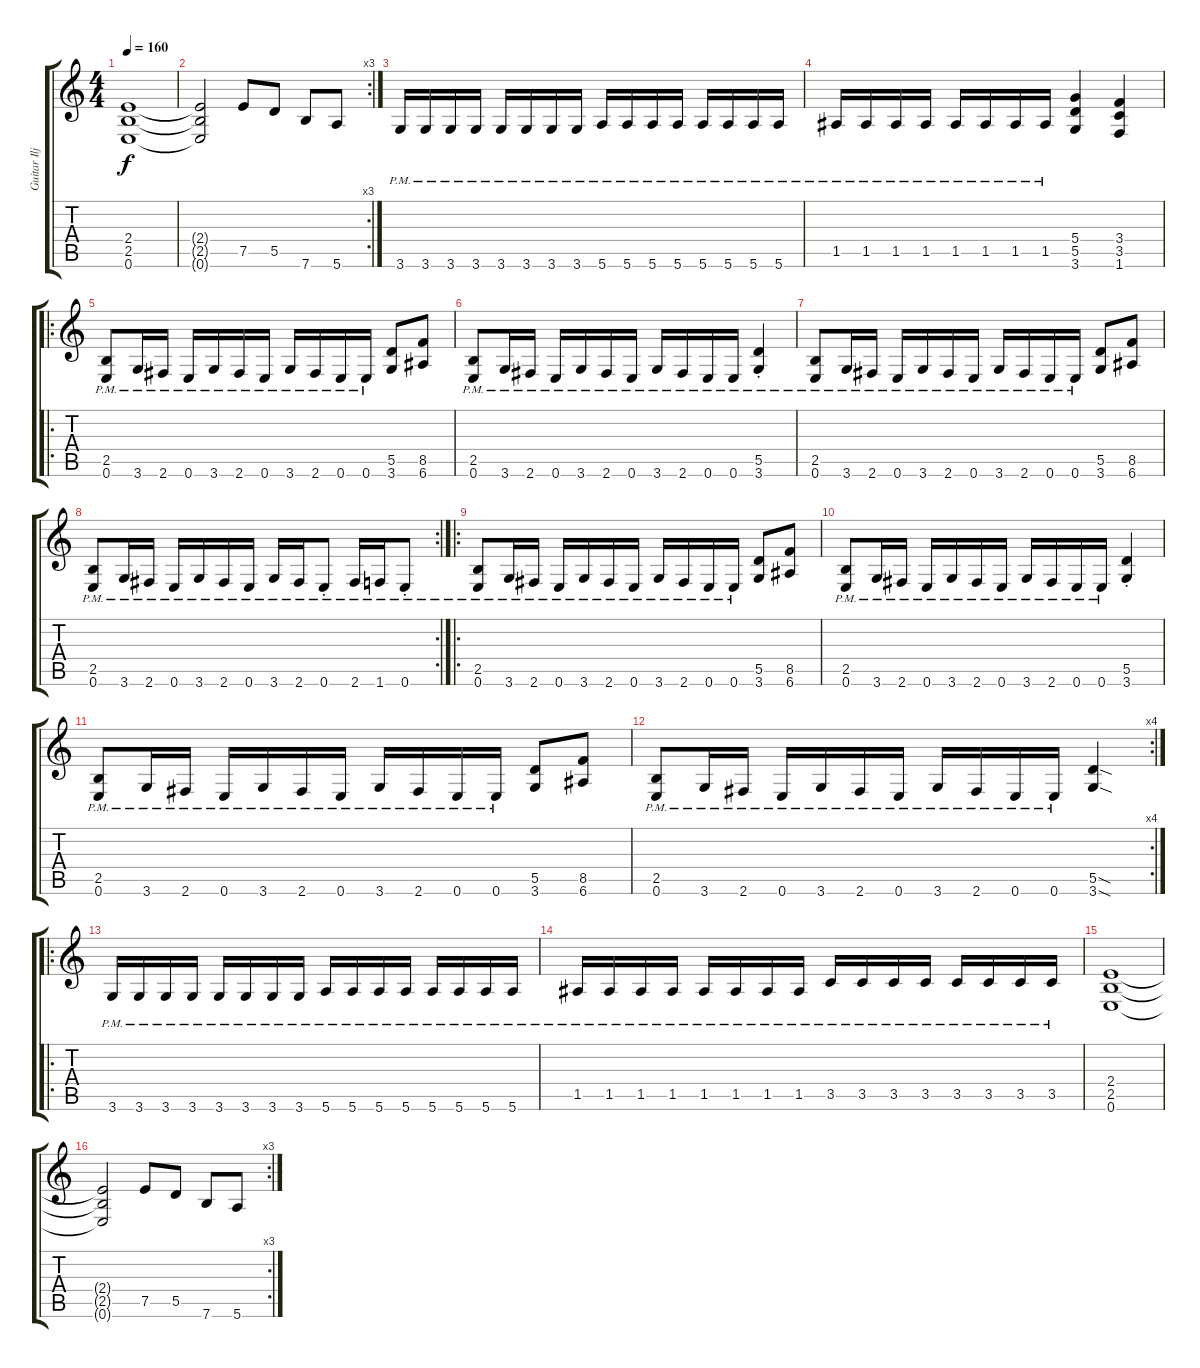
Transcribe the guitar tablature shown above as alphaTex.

\track ("Guitar Ilja " "Guitar Ilj") {instrument distortionguitar}
\staff {score tabs}
\tuning (E4 B3 G3 D3 A2 E2) {hide}
\ts (4 4)
\tempo 160
\clef g2
\ks c
(2.4 2.5 0.6).1{dy f} |
\rc 3
(2.4{t} 2.5{t} 0.6{t}).2 7.5.8 5.5.8 7.6.8 5.6.8 |
3.6{pm}.16 3.6{pm}.16 3.6{pm}.16 3.6{pm}.16 3.6{pm}.16 3.6{pm}.16 3.6{pm}.16 3.6{pm}.16 5.6{pm}.16 5.6{pm}.16 5.6{pm}.16 5.6{pm}.16 5.6{pm}.16 5.6{pm}.16 5.6{pm}.16 5.6{pm}.16 |
1.5{pm}.16 1.5{pm}.16 1.5{pm}.16 1.5{pm}.16 1.5{pm}.16 1.5{pm}.16 1.5{pm}.16 1.5{pm}.16 (5.4 5.5 3.6).4 (3.4 3.5 1.6).4 |
\ro
(2.5{pm} 0.6{pm}).8 3.6{pm}.16 2.6{pm}.16 0.6{pm}.16 3.6{pm}.16 2.6{pm}.16 0.6{pm}.16 3.6{pm}.16 2.6{pm}.16 0.6{pm}.16 0.6{pm}.16 (5.5 3.6).8 (8.5 6.6).8 |
(2.5{pm} 0.6{pm}).8 3.6{pm}.16 2.6{pm}.16 0.6{pm}.16 3.6{pm}.16 2.6{pm}.16 0.6{pm}.16 3.6{pm}.16 2.6{pm}.16 0.6{pm}.16 0.6{pm}.16 (5.5{pm st} 3.6{pm st}).4 |
(2.5{pm} 0.6{pm}).8 3.6{pm}.16 2.6{pm}.16 0.6{pm}.16 3.6{pm}.16 2.6{pm}.16 0.6{pm}.16 3.6{pm}.16 2.6{pm}.16 0.6{pm}.16 0.6{pm}.16 (5.5 3.6).8 (8.5 6.6).8 |
\rc 2
(2.5{pm} 0.6{pm}).8 3.6{pm}.16 2.6{pm}.16 0.6{pm}.16 3.6{pm}.16 2.6{pm}.16 0.6{pm}.16 3.6{pm}.16 2.6{pm}.16 0.6{pm st}.8 2.6{pm}.16 1.6{pm}.16 0.6{pm st}.8 |
\ro
(2.5{pm} 0.6{pm}).8 3.6{pm}.16 2.6{pm}.16 0.6{pm}.16 3.6{pm}.16 2.6{pm}.16 0.6{pm}.16 3.6{pm}.16 2.6{pm}.16 0.6{pm}.16 0.6{pm}.16 (5.5 3.6).8 (8.5 6.6).8 |
(2.5{pm} 0.6{pm}).8 3.6{pm}.16 2.6{pm}.16 0.6{pm}.16 3.6{pm}.16 2.6{pm}.16 0.6{pm}.16 3.6{pm}.16 2.6{pm}.16 0.6{pm}.16 0.6{pm}.16 (5.5{st} 3.6{st}).4 |
(2.5{pm} 0.6{pm}).8 3.6{pm}.16 2.6{pm}.16 0.6{pm}.16 3.6{pm}.16 2.6{pm}.16 0.6{pm}.16 3.6{pm}.16 2.6{pm}.16 0.6{pm}.16 0.6{pm}.16 (5.5 3.6).8 (8.5 6.6).8 |
\rc 4
(2.5{pm} 0.6{pm}).8 3.6{pm}.16 2.6{pm}.16 0.6{pm}.16 3.6{pm}.16 2.6{pm}.16 0.6{pm}.16 3.6{pm}.16 2.6{pm}.16 0.6{pm}.16 0.6{pm}.16 (5.5{sod} 3.6{sod}).4 |
\ro
3.6{pm}.16 3.6{pm}.16 3.6{pm}.16 3.6{pm}.16 3.6{pm}.16 3.6{pm}.16 3.6{pm}.16 3.6{pm}.16 5.6{pm}.16 5.6{pm}.16 5.6{pm}.16 5.6{pm}.16 5.6{pm}.16 5.6{pm}.16 5.6{pm}.16 5.6{pm}.16 |
1.5{pm}.16 1.5{pm}.16 1.5{pm}.16 1.5{pm}.16 1.5{pm}.16 1.5{pm}.16 1.5{pm}.16 1.5{pm}.16 3.5{pm}.16 3.5{pm}.16 3.5{pm}.16 3.5{pm}.16 3.5{pm}.16 3.5{pm}.16 3.5{pm}.16 3.5{pm}.16 |
(2.4 2.5 0.6).1 |
\rc 3
(2.4{t} 2.5{t} 0.6{t}).2 7.5.8 5.5.8 7.6.8 5.6.8
